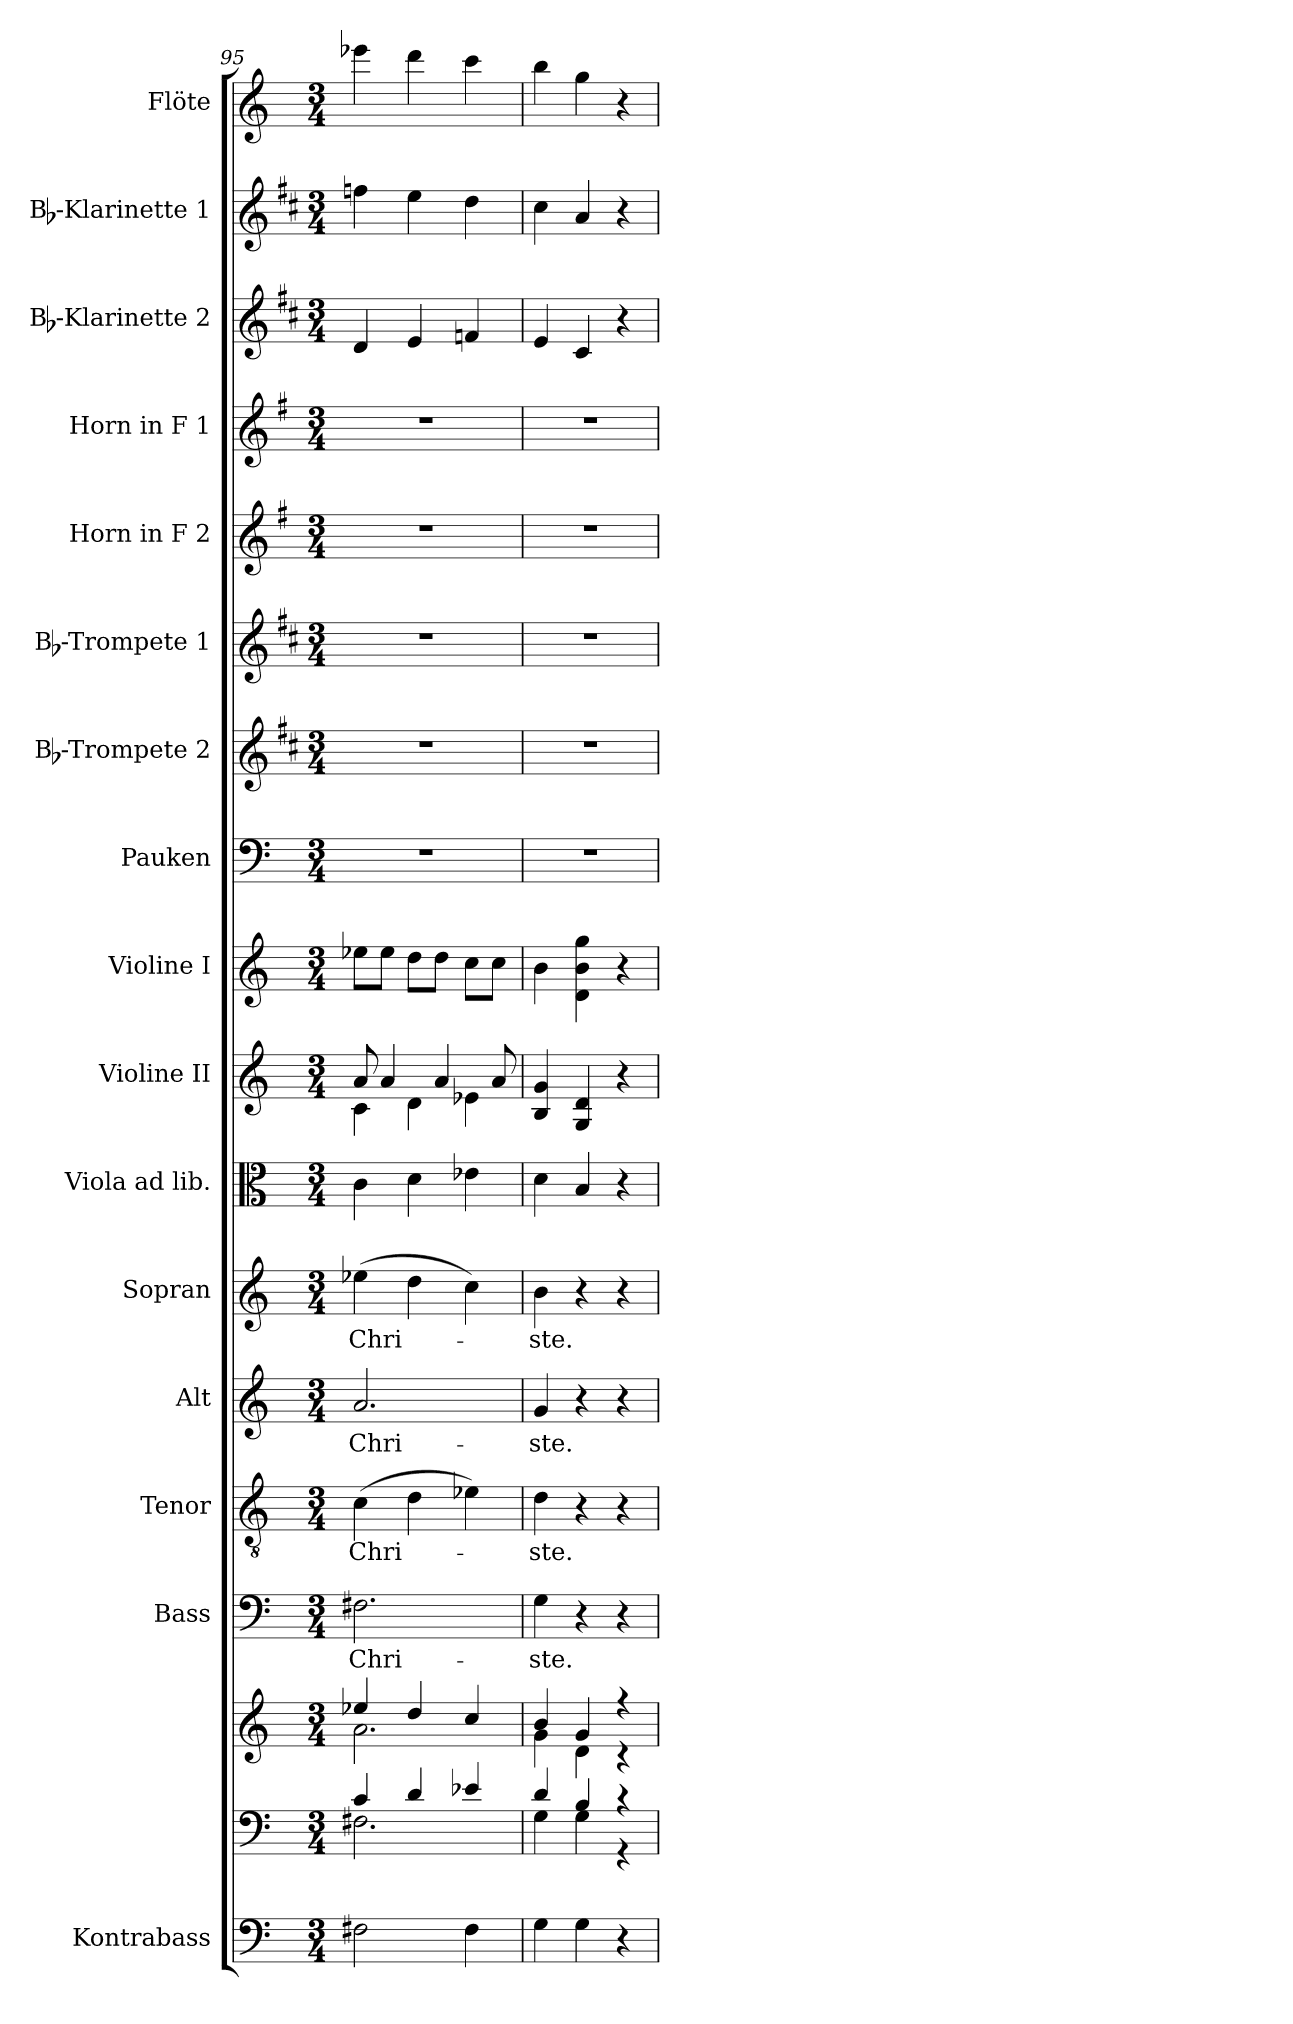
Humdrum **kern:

**kern	**kern	**kern	**kern	**text	**kern	**text	**kern	**text	**kern	**text	**kern	**kern	**kern	**kern	**kern	**kern	**kern	**kern	**kern	**kern	**kern
*part17	*part16	*part16	*part15	*part15	*part14	*part14	*part13	*part13	*part12	*part12	*part11	*part10	*part9	*part8	*part7	*part6	*part5	*part4	*part3	*part2	*part1
*staff18	*staff17	*staff16	*staff15	*staff15	*staff14	*staff14	*staff13	*staff13	*staff12	*staff12	*staff11	*staff10	*staff9	*staff8	*staff7	*staff6	*staff5	*staff4	*staff3	*staff2	*staff1
*I"Kontrabass	*	*	*I"Bass	*	*I"Tenor	*	*I"Alt	*	*I"Sopran	*	*I"Viola ad lib.	*I"Violine II	*I"Violine I	*I"Pauken	*I"Bb-Trompete 2	*I"Bb-Trompete 1	*I"Horn in F 2	*I"Horn in F 1	*I"Bb-Klarinette 2	*I"Bb-Klarinette 1	*I"Flöte
*I'Kb.	*	*	*I'B.	*	*I'T.	*	*I'A.	*	*I'S.	*	*I'Vla.	*I'Vl. II	*I'Vl. I	*I'Pk.	*I'Bb Trp. 2	*I'Bb Trp. 1	*	*	*I'Bb Kl. 2	*I'Bb Kl. 1	*I'Fl.
*clefF4	*clefF4	*clefG2	*clefF4	*	*clefGv2	*	*clefG2	*	*clefG2	*	*clefC3	*clefG2	*clefG2	*clefF4	*clefG2	*clefG2	*clefG2	*clefG2	*clefG2	*clefG2	*clefG2
*ITrd7c12	*	*	*	*	*	*	*	*	*	*	*	*	*	*	*ITrd1c2	*ITrd1c2	*ITrd4c7	*ITrd4c7	*ITrd1c2	*ITrd1c2	*
*k[]	*k[]	*k[]	*k[]	*	*k[]	*	*k[]	*	*k[]	*	*k[]	*k[]	*k[]	*k[]	*k[]	*k[]	*k[]	*k[]	*k[]	*k[]	*k[]
*C:	*C:	*C:	*C:	*	*C:	*	*C:	*	*C:	*	*C:	*C:	*C:	*C:	*C:	*C:	*C:	*C:	*C:	*C:	*C:
*M3/4	*M3/4	*M3/4	*M3/4	*	*M3/4	*	*M3/4	*	*M3/4	*	*M3/4	*M3/4	*M3/4	*M3/4	*M3/4	*M3/4	*M3/4	*M3/4	*M3/4	*M3/4	*M3/4
=95	=95	=95	=95	=95	=95	=95	=95	=95	=95	=95	=95	=95	=95	=95	=95	=95	=95	=95	=95	=95	=95
*	*^	*^	*	*	*	*	*	*	*	*	*	*	*	*	*	*	*	*	*	*	*
!	!	!	!	!	!	!LO:LY:b	!	!LO:LY:b	!	!LO:LY:b	!	!LO:LY:b	!	!	!	!	!	!	!	!	!	!	!
*	*	*	*	*	*	*	*	*	*	*	*	*	*	*^	*	*	*	*	*	*	*	*	*
2FF#X\	4c/	2.F#X\	4ee-X/	2.a\	2.F#X\	Chri-	(>4c\	Chri-	2.a/	Chri-	(>4ee-X\	Chri-	4c\	8a/	4c\	8ee-X\L	2.r	2.r	2.r	2.r	2.r	4c/	4ee-X\	4eee-X\
.	.	.	.	.	.	.	.	.	.	.	.	.	.	4a/	.	8ee-\J	.	.	.	.	.	.	.	.
.	4d/	.	4dd/	.	.	.	4d\	.	.	.	4dd\	.	4d\	.	4d\	8dd\L	.	.	.	.	.	4d/	4dd\	4ddd\
.	.	.	.	.	.	.	.	.	.	.	.	.	.	4a/	.	8dd\J	.	.	.	.	.	.	.	.
4FF#\	4e-X/	.	4cc/	.	.	.	4e-X\)	.	.	.	4cc\)	.	4e-X\	.	4e-X\	8cc\L	.	.	.	.	.	4e-X/	4cc\	4ccc\
.	.	.	.	.	.	.	.	.	.	.	.	.	.	8a/	.	8cc\J	.	.	.	.	.	.	.	.
*	*	*	*	*	*	*	*	*	*	*	*	*	*	*v	*v	*	*	*	*	*	*	*	*	*
=96	=96	=96	=96	=96	=96	=96	=96	=96	=96	=96	=96	=96	=96	=96	=96	=96	=96	=96	=96	=96	=96	=96	=96
!	!	!	!	!	!	!LO:LY:b	!	!LO:LY:b	!	!LO:LY:b	!	!LO:LY:b	!	!	!	!	!	!	!	!	!	!	!
4GG\	4d/	4G\	4b/	4g\	4G\	-ste.	4d\	-ste.	4g/	-ste.	4b\	-ste.	4d\	4B/ 4g/	4b\	2.r	2.r	2.r	2.r	2.r	4d/	4b\	4bb\
4GG\	4B/	4G\	4g/	4d\	4r	.	4r	.	4r	.	4r	.	4B/	4G/ 4d/	4d\ 4b\ 4gg\	.	.	.	.	.	4B/	4g/	4gg\
4r	4r	4r	4r	4r	4r	.	4r	.	4r	.	4r	.	4r	4r	4r	.	.	.	.	.	4r	4r	4r
*	*v	*v	*	*	*	*	*	*	*	*	*	*	*	*	*	*	*	*	*	*	*	*	*
*	*	*v	*v	*	*	*	*	*	*	*	*	*	*	*	*	*	*	*	*	*	*	*
=	=	=	=	=	=	=	=	=	=	=	=	=	=	=	=	=	=	=	=	=	=
*-	*-	*-	*-	*-	*-	*-	*-	*-	*-	*-	*-	*-	*-	*-	*-	*-	*-	*-	*-	*-	*-
